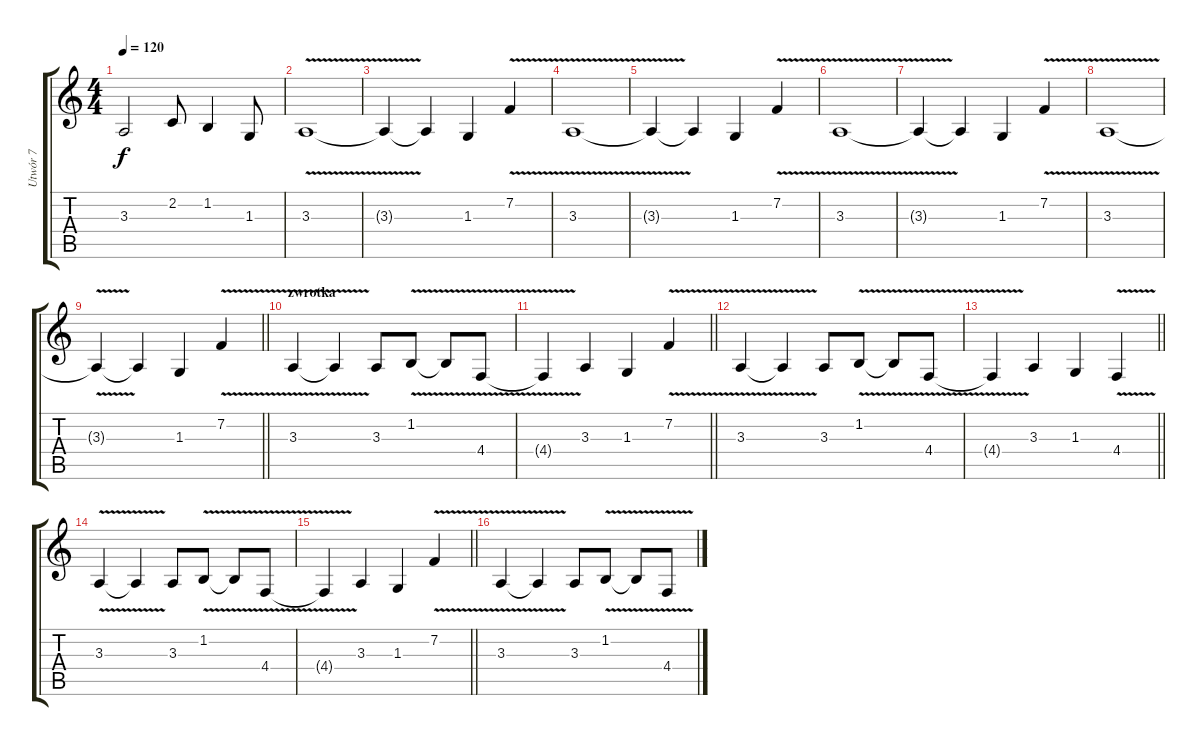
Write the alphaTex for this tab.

\track ("Utwór 7" "Utwór 7") {instrument violin}
\staff {score tabs}
\tuning (Eb4 Bb3 Gb3 Db3 Ab2 Eb2) {hide}
\ts (4 4)
\tempo 120
\clef g2
\ks c
3.3{t}.2{dy f} 2.2.8 1.2.4 1.3.8 |
3.3{v}.1 |
3.3{t}.4 3.3{t}.4 1.3.4 7.2{v}.4 |
3.3{v}.1 |
3.3{t}.4 3.3{t}.4 1.3.4 7.2{v}.4 |
3.3{v}.1 |
3.3{t}.4 3.3{t}.4 1.3.4 7.2{v}.4 |
3.3{v}.1 |
\barLineRight lightlight
3.3{t}.4 3.3{t}.4 1.3.4 7.2{v}.4 |
\section ("" "zwrotka")
3.3{v}.4 3.3{t}.4 3.3.8 1.2{v}.8 1.2{t}.8 4.4{v}.8 |
\barLineRight lightlight
4.4{t}.4 3.3.4 1.3.4 7.2{v}.4 |
3.3{v}.4 3.3{t}.4 3.3.8 1.2{v}.8 1.2{t}.8 4.4{v}.8 |
\barLineRight lightlight
4.4{t}.4 3.3.4 1.3.4 4.4{v}.4 |
3.3{v}.4 3.3{t}.4 3.3.8 1.2{v}.8 1.2{t}.8 4.4{v}.8 |
\barLineRight lightlight
4.4{t}.4 3.3.4 1.3.4 7.2{v}.4 |
3.3{v}.4 3.3{t}.4 3.3.8 1.2{v}.8 1.2{t}.8 4.4{v}.8
